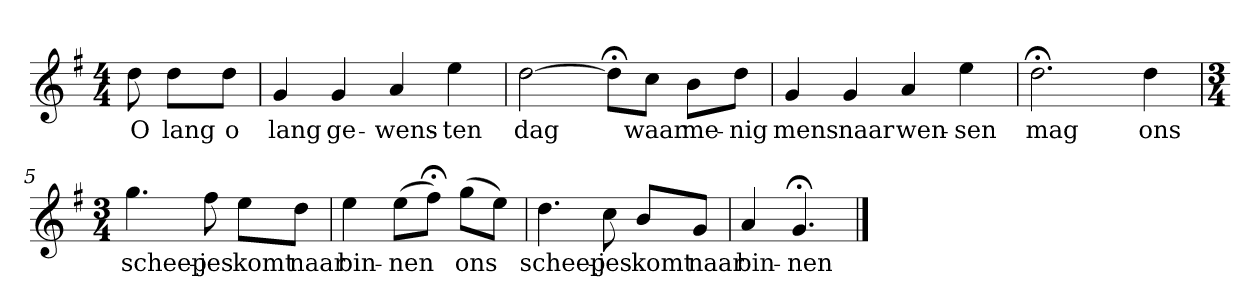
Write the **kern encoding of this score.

**kern	**text
*part1	*part1
*staff1	*staff1
*k[f#]	*
*G:	*
*M4/4	*
*MM120	*
=	=
8dd	O
8ddL	lang
8ddJ	o
=1	=1
4g	lang
4g	ge-
4a	-wens-
4ee	-ten
=2	=2
[2dd	dag
8dd;<L]	.
8ccJ	waar
8bL	me-
8ddJ	-nig
=3	=3
4g	mens
4g	naar
4a	wen-
4ee	-sen
=4	=4
2.dd;<	mag
4dd	ons
=5	=5
*M3/4	*
4.gg	scheep-
8ff#	-jes
8eeL	komt
8ddJ	naar
=6	=6
4ee	bin-
(8eeL	-nen
8ff#;<J)	.
(8ggL	ons
8eeJ)	.
=7	=7
4.dd	scheep-
8cc	-jes
8bL	komt
8gJ	naar
=8	=8
4a	bin-
4.g;<	-nen
==	==
*-	*-
